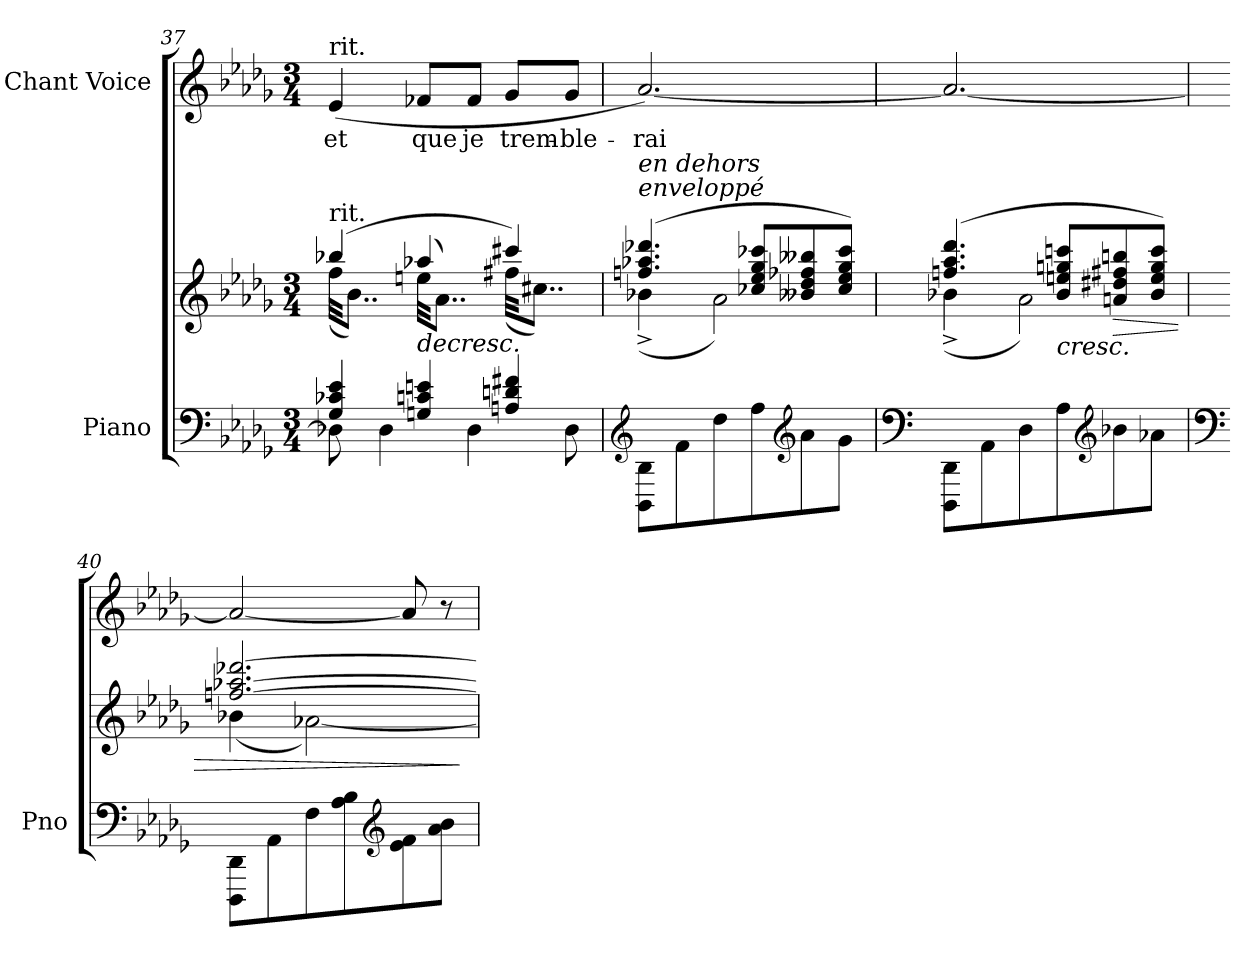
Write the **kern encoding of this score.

**kern	**kern	**dynam	**kern	**text
*part2	*part2	*part2	*part1	*part1
*staff3	*staff2	*staff2/3	*staff1	*staff1
*I"Piano	*	*	*I"Chant Voice	*
*I'Pno	*	*	*	*
*clefF4	*clefG2	*	*clefG2	*
*k[b-e-a-d-g-]	*k[b-e-a-d-g-]	*	*k[b-e-a-d-g-]	*
*M3/4	*M3/4	*	*M3/4	*
=37	=37	=37	=37	=37
*^	*^	*	*	*
!	!	!	!	!	!LO:TX:a:t=rit.	!
!	!	!LO:TX:a:t=rit.	!	!	!	!
4G-/ 4c-X/ 4e-/	8D-X\]	(4bb-X/	(>32ff\KKL	.	(>4e-/	et
.	.	.	8..b-\J)	.	.	.
.	4D-\	.	.	.	.	.
!	!	!	!	!LO:HP:b	!	!
4Gn/ 4cn/ 4en/	.	(>4aa-X/	32een\KKL	>	8f-X/L	que
.	.	.	8..a-\J)	.	.	.
.	4D-\	.	.	.	8f-/J	je
4An/ 4dn/ 4f#X/	.	4ccc#X/)	(>32ff#X\KKL	.	8g-/L	trem-
.	.	.	8..cc#X\J)	.	.	.
.	8D-\	.	.	.	8g-/J	-ble-
=38	=38	=38	=38	=38	=38	=38
!	!	!LO:TX:i:t=enveloppé	!	!	!	!
!	!	!LO:TX:i:t=en dehors	!	!	!	!
*v	*v	*	*	*	*	*
8DDD-\ 8DD-\L	(4.ffn/ 4.aa-X/ 4.ddd-X/	(4b-X^\	.	[2.a-/)	-rai
8AA-\	.	.	.	.	.
8F\	.	2a-\)	.	.	.
8A-\	8cc-X/ 8ee-/ 8gg-/ 8ccc-X/L	.	.	.	.
*clefG2	*	*	*	*	*
8a-\	8b--X/ 8dd-/ 8ff-X/ 8bb--X/	.	.	.	.
8g-\J	8cc-/ 8ee-/ 8gg-/ 8ccc-/J)	.	.	.	.
=39	=39	=39	=39	=39	=39
*clefF4	*	*	*	*	*
8DDD-\ 8DD-\L	(4.ffn/ 4.aa-/ 4.ddd-/	(4b-X^\	.	2.a-/_	.
8AA-\	.	.	.	.	.
8D-\	.	2a-\)	.	.	.
!	!	!	!LO:HP:b	!	!
8A-\	8b-/ 8een/ 8ggn/ 8cccn/L	.	<	.	.
*clefG2	*	*	*	*	*
!	!	!	!LO:HP:n=1:b	!	!
8b-X\	8an/ 8dd#X/ 8ff#X/ 8bbn/	.	] >	.	.
8a-X\J	8b-/ 8ee/ 8gg/ 8ccc/J)	.	.	.	.
*	*v	*v	*	*	*
.	.	[	.	.
=40	=40	=40	=40	=40
*clefF4	*	*	*	*
*	*^	*	*	*
8DDD-\ 8DD-\L	[2.ffn/ [2.aa-X/ [2.ddd-X/	(4b-X\	.	2a-/_	.
8AA-\	.	.	.	.	.
8F\	.	[2a-X\)	.	.	.
8A-\ 8B-\	.	.	.	.	.
*clefG2	*	*	*	*	*
8e-\ 8f\	.	.	.	8a-/]	.
8a-\ 8b-\J	.	.	.	8r	.
*	*v	*v	*	*	*
.	.	]	.	.
=	=	=	=	=
*-	*-	*-	*-	*-
